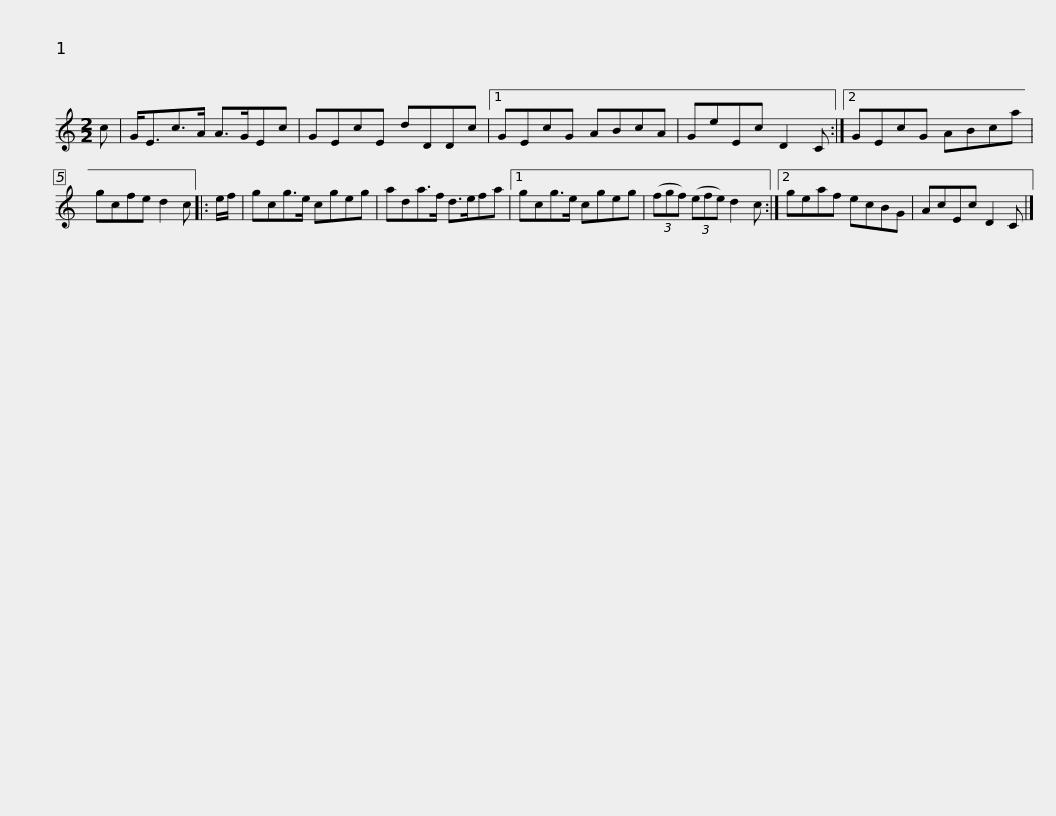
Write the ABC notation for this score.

X:1
L:1/8
M:2/2
I:linebreak $
K:C
V:1 treble
V:1
 c | G<Ec>A A>GEc | GEcE dDDc |1 GEcG ABcA | GeEc D2 C :|2 %5
 GEcG ABca |$ gcfe d2 c |: e/f/ | gcg>e cgeg | ada>f d>efa |1 %10
 gcg>e cgeg | (3(fgf) (3(efe) d2 c :|2$ geaf ecBG | AcEc D2 C |] %14
